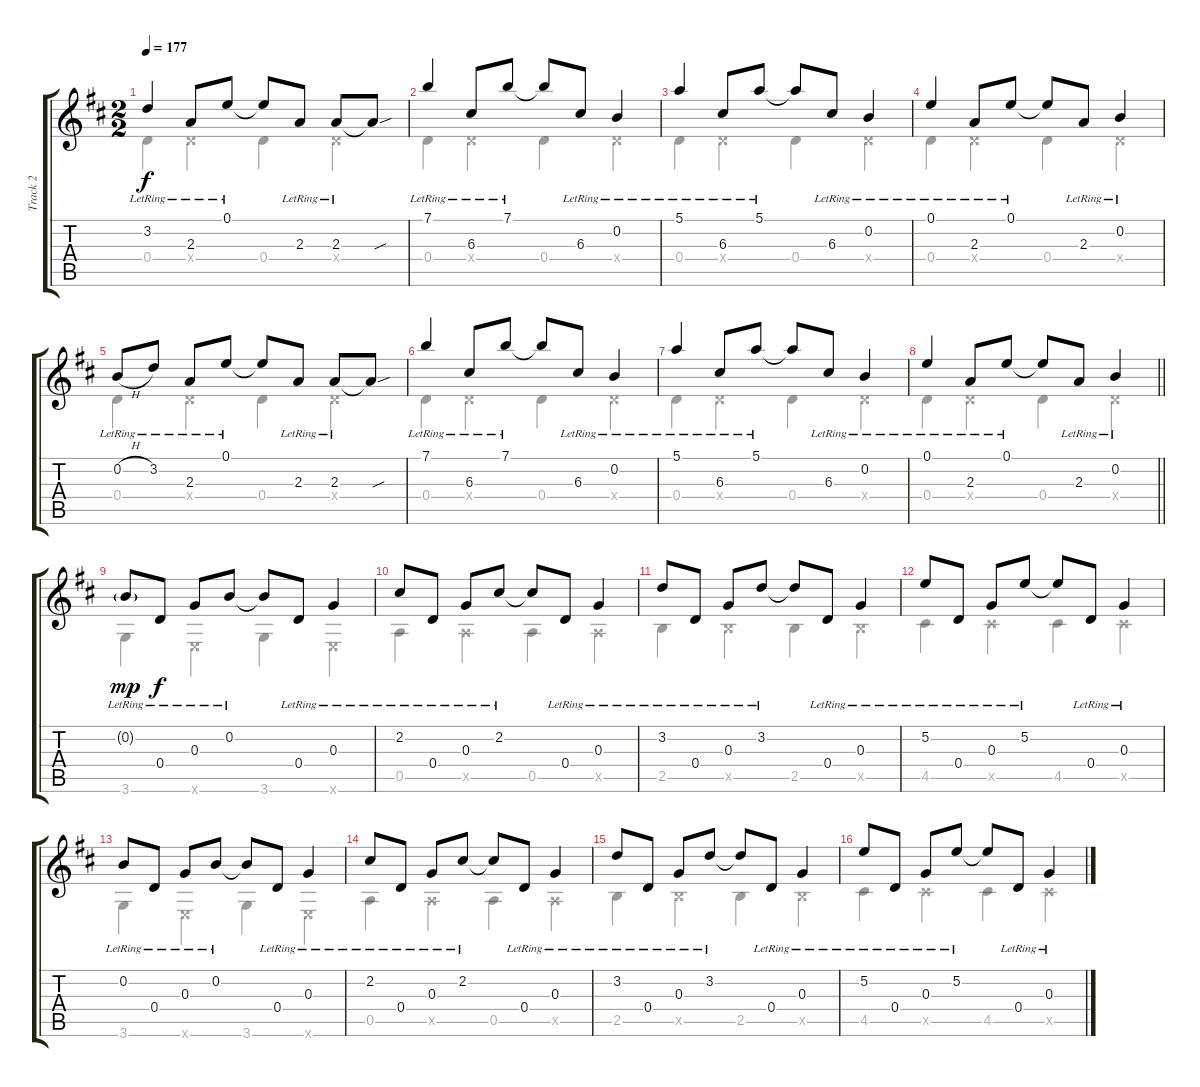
\track ("Track 2" "Track 2") {instrument acousticguitarsteel}
\staff {score tabs}
\tuning (E4 B3 G3 D3 A2 E2) {hide}
\voice
\ts (2 2)
\tempo 177
\clef g2
\ks d
3.2{lr}.4{dy f} 2.3{lr}.8 0.1{lr}.8 0.1{t}.8 2.3{lr}.8 2.3{lr}.8 2.3{sou t}.8 |
7.1{lr}.4 6.3{lr}.8 7.1{lr}.8 7.1{t}.8 6.3{lr}.8 0.2{lr}.4 |
5.1{lr}.4 6.3{lr}.8 5.1{lr}.8 5.1{t}.8 6.3{lr}.8 0.2{lr}.4 |
0.1{lr}.4 2.3{lr}.8 0.1{lr}.8 0.1{t}.8 2.3{lr}.8 0.2{lr}.4 |
0.2{h lr}.8 3.2{lr}.8 2.3{lr}.8 0.1{lr}.8 0.1{t}.8 2.3{lr}.8 2.3{lr}.8 2.3{sou t}.8 |
7.1{lr}.4 6.3{lr}.8 7.1{lr}.8 7.1{t}.8 6.3{lr}.8 0.2{lr}.4 |
5.1{lr}.4 6.3{lr}.8 5.1{lr}.8 5.1{t}.8 6.3{lr}.8 0.2{lr}.4 |
\barLineRight lightlight
0.1{lr}.4 2.3{lr}.8 0.1{lr}.8 0.1{t}.8 2.3{lr}.8 0.2{lr}.4 |
0.2{g lr}.8{dy mp} 0.4{lr}.8{dy f} 0.3{lr}.8 0.2{lr}.8 0.2{t}.8 0.4{lr}.8 0.3{lr}.4 |
2.2{lr}.8 0.4{lr}.8 0.3{lr}.8 2.2{lr}.8 2.2{t}.8 0.4{lr}.8 0.3{lr}.4 |
3.2{lr}.8 0.4{lr}.8 0.3{lr}.8 3.2{lr}.8 3.2{t}.8 0.4{lr}.8 0.3{lr}.4 |
5.2{lr}.8 0.4{lr}.8 0.3{lr}.8 5.2{lr}.8 5.2{t}.8 0.4{lr}.8 0.3{lr}.4 |
0.2{lr}.8 0.4{lr}.8 0.3{lr}.8 0.2{lr}.8 0.2{t}.8 0.4{lr}.8 0.3{lr}.4 |
2.2{lr}.8 0.4{lr}.8 0.3{lr}.8 2.2{lr}.8 2.2{t}.8 0.4{lr}.8 0.3{lr}.4 |
3.2{lr}.8 0.4{lr}.8 0.3{lr}.8 3.2{lr}.8 3.2{t}.8 0.4{lr}.8 0.3{lr}.4 |
5.2{lr}.8 0.4{lr}.8 0.3{lr}.8 5.2{lr}.8 5.2{t}.8 0.4{lr}.8 0.3{lr}.4
\voice
\clef g2
\ottava regular
\simile none
\ks d
0.4.4{dy f} 0.4{x}.4 0.4.4 0.4{x}.4 |
0.4.4 0.4{x}.4 0.4.4 0.4{x}.4 |
0.4.4 0.4{x}.4 0.4.4 0.4{x}.4 |
0.4.4 0.4{x}.4 0.4.4 0.4{x}.4 |
0.4.4 0.4{x}.4 0.4.4 0.4{x}.4 |
0.4.4 0.4{x}.4 0.4.4 0.4{x}.4 |
0.4.4 0.4{x}.4 0.4.4 0.4{x}.4 |
\barLineRight lightlight
0.4.4 0.4{x}.4 0.4.4 0.4{x}.4 |
3.6.4 0.6{x}.4 3.6.4 0.6{x}.4 |
0.5.4 0.5{x}.4 0.5.4 0.5{x}.4 |
2.5.4 2.5{x}.4 2.5.4 2.5{x}.4 |
4.5.4 4.5{x}.4 4.5.4 4.5{x}.4 |
3.6.4 0.6{x}.4 3.6.4 0.6{x}.4 |
0.5.4 0.5{x}.4 0.5.4 0.5{x}.4 |
2.5.4 2.5{x}.4 2.5.4 2.5{x}.4 |
4.5.4 4.5{x}.4 4.5.4 4.5{x}.4
